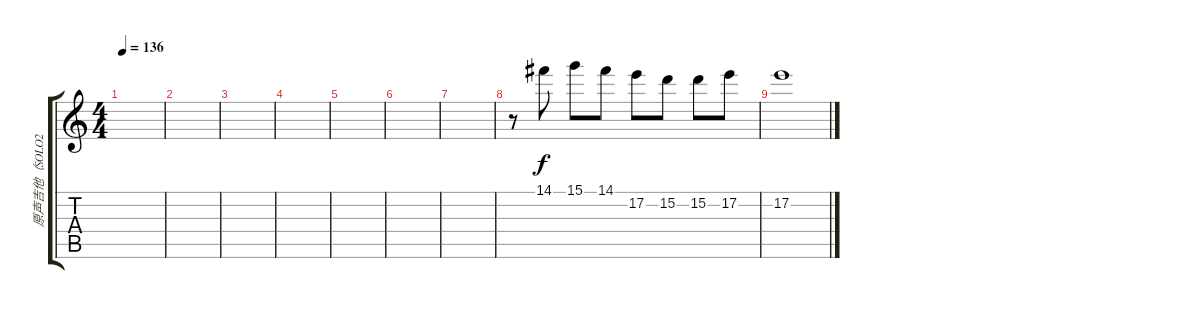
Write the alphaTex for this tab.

\track ("原声吉他（SOLO2）" "原声吉他（SOLO2") {instrument acousticguitarnylon}
\staff {score tabs}
\tuning (E4 B3 G3 D3 A2 E2) {hide}
\ts (4 4)
\tempo 136
\clef g2
\ks c
|
|
|
|
|
|
|
r.8 14.1.8 15.1.8 14.1.8 17.2.8 15.2.8 15.2.8 17.2.8 |
17.2.1
